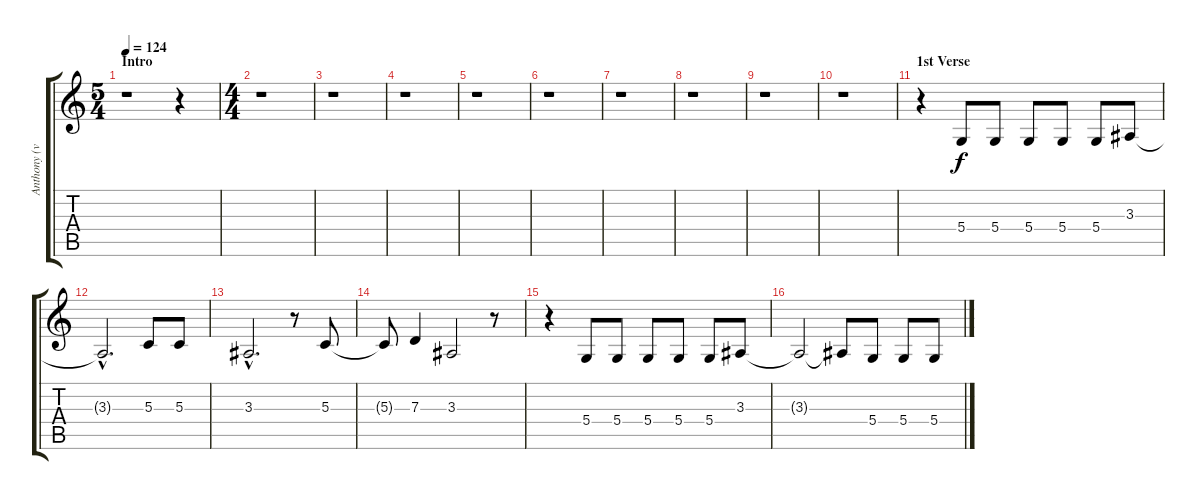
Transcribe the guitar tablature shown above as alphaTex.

\track ("Anthony (vocal)" "Anthony (v") {instrument viola}
\staff {score tabs}
\tuning (E4 B3 G3 D3 A2 E2) {hide}
\ts (5 4)
\section ("" "Intro")
\tempo 124
\tempo 110
\tempo 124
\clef g2
\ks c
r.1{dy f instrument viola} r.4 |
\ts (4 4)
r.1 |
r.1 |
r.1 |
r.1 |
r.1 |
r.1 |
r.1 |
r.1 |
r.1 |
\section ("" "1st Verse")
r.4 5.4.8 5.4.8 5.4.8 5.4.8 5.4.8 3.3.8 |
3.3{hac t}.2{d} 5.3.8 5.3.8 |
3.3{hac}.2{d} r.8 5.3.8 |
5.3{t}.8 7.3.4 3.3.2 r.8 |
r.4 5.4.8 5.4.8 5.4.8 5.4.8 5.4.8 3.3.8 |
3.3{t}.2 3.3{t}.8 5.4.8 5.4.8 5.4{sl}.8
